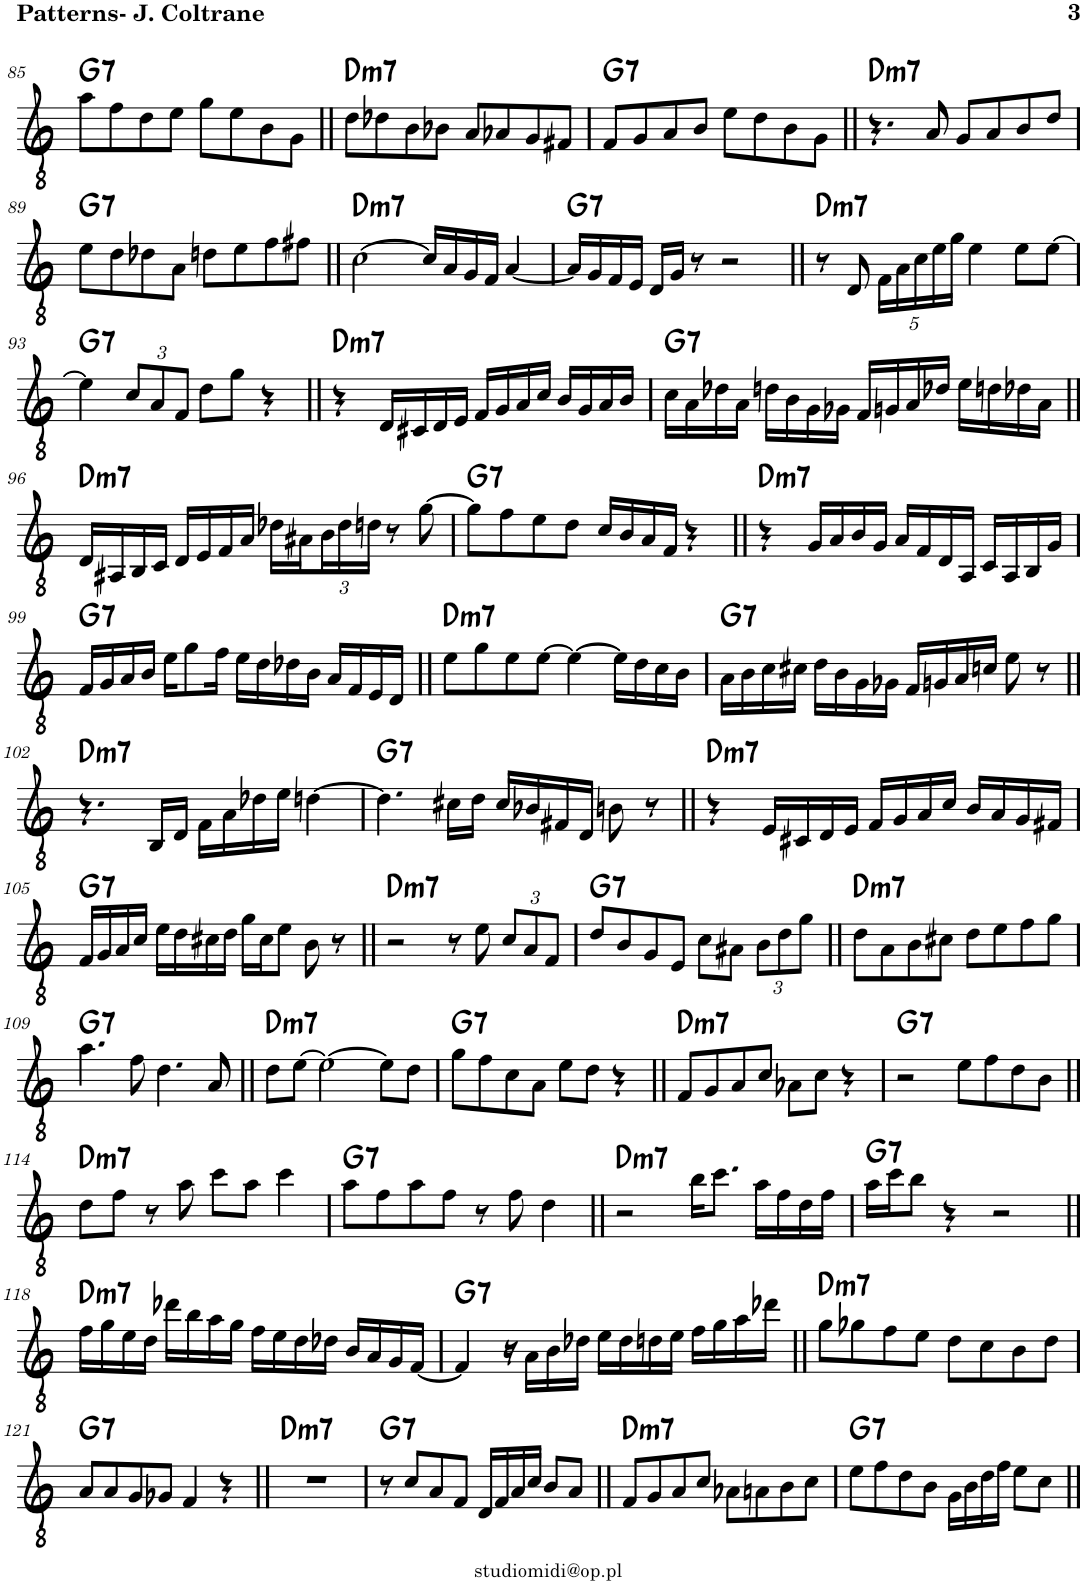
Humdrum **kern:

**kern	**harte
*part1	*part1
*staff1	*
*I"Piano	*
*I'Pno	*
!!LO:PB:g=z
*clefGv2	*
*k[]	*
*M4/4	*
=85	=85
!	!LO:H:kt=7
8a\L	G:7
8f\	.
8d\	.
8e\J	.
8g\L	.
8e\	.
8B\	.
8G\J	.
=86||	=86||
!	!LO:H:kt=m7
8d\L	D:min7
8d-X\	.
8B\	.
8B-X\J	.
8A/L	.
8A-X/	.
8G/	.
8F#X/J	.
=87	=87
!	!LO:H:kt=7
8F/L	G:7
8G/	.
8A/	.
8B/J	.
8e\L	.
8d\	.
8B\	.
8G\J	.
=88||	=88||
!	!LO:H:kt=m7
4.r	D:min7
8A/	.
8G/L	.
8A/	.
8B/	.
8d/J	.
!!LO:LB:g=z
=89	=89
!	!LO:H:kt=7
8e\L	G:7
8d\	.
8d-X\	.
8A\J	.
8dn\L	.
8e\	.
8f\	.
8f#X\J	.
=90||	=90||
!	!LO:H:kt=m7
[2c\	D:min7
16c/LL]	.
16A/	.
16G/	.
16F/JJ	.
[4A/	.
=91	=91
!	!LO:H:kt=7
16A/LL]	G:7
16G/	.
16F/	.
16E/JJ	.
16D/LL	.
16G/JJ	.
8r	.
2r	.
=92||	=92||
!	!LO:H:kt=m7
8r	D:min7
8D/	.
*Xbrackettup	*
20F\LL	.
20A\	.
20c\	.
20e\	.
20g\JJ	.
4e\	.
8e\L	.
[8e\J	.
!!LO:LB:g=z
=93	=93
!	!LO:H:kt=7
4e\]	G:7
12c/L	.
12A/	.
12F/J	.
8d\L	.
8g\J	.
4r	.
=94||	=94||
!	!LO:H:kt=m7
4r	D:min7
16D/LL	.
16C#X/	.
16D/	.
16E/JJ	.
16F/LL	.
16G/	.
16A/	.
16c/JJ	.
16B/LL	.
16G/	.
16A/	.
16B/JJ	.
=95	=95
!	!LO:H:kt=7
16c\LL	G:7
16A\	.
16d-X\	.
16A\JJ	.
16dn\LL	.
16B\	.
16G\	.
16G-X\JJ	.
16F/LL	.
16Gn/	.
16A/	.
16d-X/JJ	.
16e\LL	.
16dn\	.
16d-X\	.
16A\JJ	.
!!LO:LB:g=z
=96||	=96||
!	!LO:H:kt=m7
16D/LL	D:min7
16AA#X/	.
16BB/	.
16C/JJ	.
16D/LL	.
16E/	.
16F/	.
16A/JJ	.
16d-X\LL	.
16A#X\	.
24B\	.
24d-\	.
24dn\JJ	.
8r	.
[8g\	.
=97	=97
!	!LO:H:kt=7
8g\L]	G:7
8f\	.
8e\	.
8d\J	.
16c/LL	.
16B/	.
16A/	.
16F/JJ	.
4r	.
=98||	=98||
!	!LO:H:kt=m7
4r	D:min7
16G/LL	.
16A/	.
16B/	.
16G/JJ	.
16A/LL	.
16F/	.
16D/	.
16AA/JJ	.
16C/LL	.
16AA/	.
16BB/	.
16G/JJ	.
!!LO:LB:g=z
=99	=99
!	!LO:H:kt=7
16F/LL	G:7
16G/	.
16A/	.
16B/JJ	.
16e\KL	.
8g\	.
16f\Jk	.
16e\LL	.
16d\	.
16d-X\	.
16B\JJ	.
16A/LL	.
16F/	.
16E/	.
16D/JJ	.
=100||	=100||
!	!LO:H:kt=m7
8e\L	D:min7
8g\	.
8e\	.
[8e\J	.
4e\_	.
16e\LL]	.
16d\	.
16c\	.
16B\JJ	.
=101	=101
!	!LO:H:kt=7
16A\LL	G:7
16B\	.
16c\	.
16c#X\JJ	.
16d\LL	.
16B\	.
16G\	.
16G-X\JJ	.
16F/LL	.
16Gn/	.
16A/	.
16cn/JJ	.
8e\	.
8r	.
!!LO:LB:g=z
=102||	=102||
!	!LO:H:kt=m7
4.r	D:min7
16BB/LL	.
16D/JJ	.
16F\LL	.
16A\	.
16d-X\	.
16e\JJ	.
[4dn\	.
=103	=103
!	!LO:H:kt=7
4.d\]	G:7
16c#X\LL	.
16d\JJ	.
16c#/LL	.
16B-X/	.
16F#X/	.
16D/JJ	.
8Bn\	.
8r	.
=104||	=104||
!	!LO:H:kt=m7
4r	D:min7
16E/LL	.
16C#X/	.
16D/	.
16E/JJ	.
16F/LL	.
16G/	.
16A/	.
16c/JJ	.
16B/LL	.
16A/	.
16G/	.
16F#X/JJ	.
!!LO:LB:g=z
=105	=105
!	!LO:H:kt=7
16F/LL	G:7
16G/	.
16A/	.
16c/JJ	.
16e\LL	.
16d\	.
16c#X\	.
16d\JJ	.
16g\LL	.
16c#\J	.
8e\J	.
8B\	.
8r	.
=106||	=106||
!	!LO:H:kt=m7
2r	D:min7
8r	.
8e\	.
12c/L	.
12A/	.
12F/J	.
=107	=107
!	!LO:H:kt=7
8d/L	G:7
8B/	.
8G/	.
8E/J	.
8c\L	.
8A#X\J	.
12B\L	.
12d\	.
12g\J	.
=108||	=108||
!	!LO:H:kt=m7
8d\L	D:min7
8A\	.
8B\	.
8c#X\J	.
8d\L	.
8e\	.
8f\	.
8g\J	.
!!LO:LB:g=z
=109	=109
!	!LO:H:kt=7
4.a\	G:7
8f\	.
4.d\	.
8A/	.
=110||	=110||
!	!LO:H:kt=m7
8d\L	D:min7
[8e\J	.
2e\_	.
8e\L]	.
8d\J	.
=111	=111
!	!LO:H:kt=7
8g\L	G:7
8f\	.
8c\	.
8A\J	.
8e\L	.
8d\J	.
4r	.
=112||	=112||
!	!LO:H:kt=m7
8F/L	D:min7
8G/	.
8A/	.
8c/J	.
8A-X\L	.
8c\J	.
4r	.
=113	=113
!	!LO:H:kt=7
2r	G:7
8e\L	.
8f\	.
8d\	.
8B\J	.
!!LO:LB:g=z
=114||	=114||
!	!LO:H:kt=m7
8d\L	D:min7
8f\J	.
8r	.
8a\	.
8cc\L	.
8a\J	.
4cc\	.
=115	=115
!	!LO:H:kt=7
8a\L	G:7
8f\	.
8a\	.
8f\J	.
8r	.
8f\	.
4d\	.
=116||	=116||
!	!LO:H:kt=m7
2r	D:min7
16b\KL	.
8.cc\J	.
16a\LL	.
16f\	.
16d\	.
16f\JJ	.
=117	=117
!	!LO:H:kt=7
16a\LL	G:7
16cc\J	.
8b\J	.
4r	.
2r	.
!!LO:LB:g=z
=118||	=118||
!	!LO:H:kt=m7
16f\LL	D:min7
16g\	.
16e\	.
16d\JJ	.
16dd-X\LL	.
16b\	.
16a\	.
16g\JJ	.
16f\LL	.
16e\	.
16d\	.
16d-X\JJ	.
16B/LL	.
16A/	.
16G/	.
[16F/JJ	.
=119	=119
!	!LO:H:kt=7
4F/]	G:7
16r	.
16A\LL	.
16B\	.
16d-X\JJ	.
16e\LL	.
16d-\	.
16dn\	.
16e\JJ	.
16f\LL	.
16g\	.
16a\	.
16dd-X\JJ	.
=120||	=120||
!	!LO:H:kt=m7
8g\L	D:min7
8g-X\	.
8f\	.
8e\J	.
8d\L	.
8c\	.
8B\	.
8d\J	.
!!LO:LB:g=z
=121	=121
!	!LO:H:kt=7
8A/L	G:7
8A/	.
8G/	.
8G-X/J	.
4F/	.
4r	.
=122||	=122||
!	!LO:H:kt=m7
1r	D:min7
=123	=123
!	!LO:H:kt=7
8r	G:7
8c/L	.
8A/	.
8F/J	.
16D/LL	.
16F/	.
16A/	.
16c/JJ	.
8B/L	.
8A/J	.
=124||	=124||
!	!LO:H:kt=m7
8F/L	D:min7
8G/	.
8A/	.
8c/J	.
8A-X\L	.
8An\	.
8B\	.
8c\J	.
=125	=125
!	!LO:H:kt=7
8e\L	G:7
8f\	.
8d\	.
8B\J	.
16G\LL	.
16B\	.
16d\	.
16f\JJ	.
8e\L	.
8c\J	.
=||	=||
*-	*-
